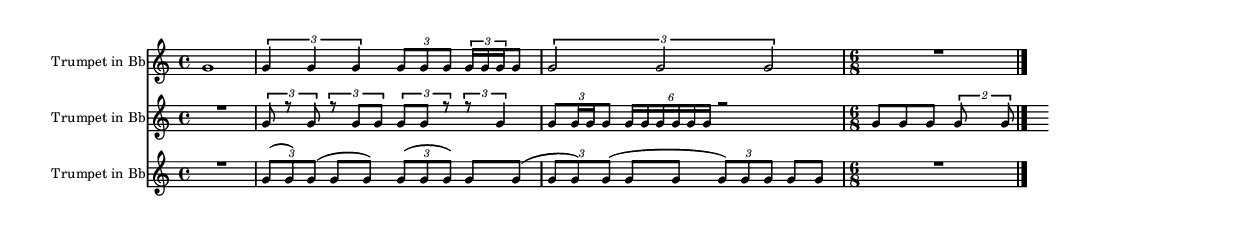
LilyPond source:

\version "2.10.5"
\header {
	title = ""
	composer = ""
	Arranger = ""
}

#(set-global-staff-size 12)

\score { << 
	\set Score.skipBars = ##t
		\new Staff { 
			%{ System staff %}
			\override Staff.VerticalAxisGroup #'remove-empty = ##t
			\override Score.VerticalAxisGroup #'remove-first = ##t
			{
				\time 4/4 \key c \major <<
\new Voice { \voiceOne

%{FIXME:ignored systext:\$PARTNAME\ %}
 
%{FIXME:ignored systext:\$HEADERPARTNAME\ %}
 R1*4/4*3 \time 6/8 R1*6/8*1 \bar "|." }
>>

			}
		}
		\new Staff { 
			\set Staff.instrumentName = "Trumpet in Bb" \set Staff.shortInstrumentName ="Tpt."
			{
				\clef treble \key c \major <<
\new Voice { \voiceOne
g'1  |%{1%} 
\times 2/3 { g'4  g'4  g'4  }\times 2/3 { g'8  g'8  g'8  }\times 2/3 { g'16  g'16  g'16  }g'8  |%{2%} 
\times 2/3 { g'2  g'2  g'2  }|%{3%} 
 R1*6/8*1 }
>>

			}
		}
		\new Staff { 
			\set Staff.instrumentName = "Trumpet in Bb" \set Staff.shortInstrumentName ="Tpt."
			{
				\clef treble \key c \major <<
\new Voice { \voiceOne
 R1*4/4*1 \times 2/3 { g'8  r8 g'8  }\times 2/3 { r8 g'8  g'8  }\times 2/3 { g'8  g'8  r8 }\times 2/3 { r8 g'4  }|%{2%} 
\times 2/3 { g'8  g'16  g'16  g'8  }\times 4/6 { g'16  g'16  g'16  g'16  g'16  g'16  }r2 |%{3%} 
g'8  g'8  g'8  \times 3/2 { g'8  s16 g'8  s16 }|%{4%} 
}
>>

			}
		}
		\new Staff { 
			\set Staff.instrumentName = "Trumpet in Bb" \set Staff.shortInstrumentName ="Tpt."
			{
				\clef treble \key c \major <<
\new Voice { \voiceOne
 R1*4/4*1  \times 2/3 { g'8 ( g'8  ) g'8 ( }g'8  g'8  ) \times 2/3 { g'8 ( g'8  g'8  )}g'8   g'8 ( |%{2%} 
\times 2/3 { g'8  g'8  ) g'8 ( }g'8  g'8  \times 2/3 { g'8  )g'8  g'8  }g'8  g'8  |%{3%} 
 R1*6/8*1 }
>>

			}
		}
>> }
